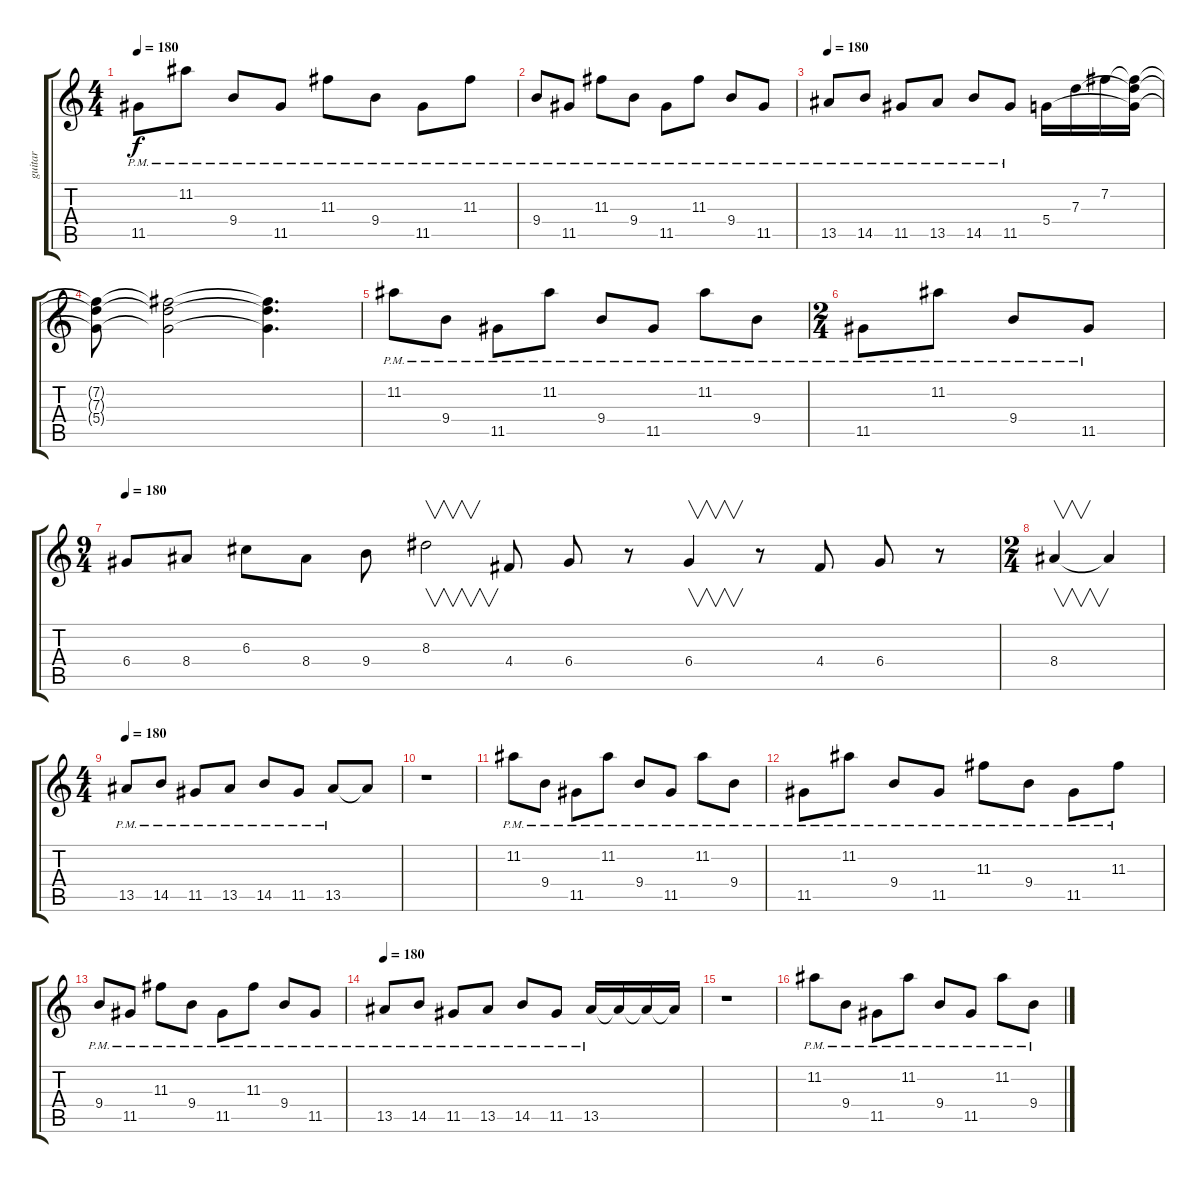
\track ("guitar" "guitar") {instrument distortionguitar}
\staff {score tabs}
\tuning (E4 B3 G3 D3 A2 E2) {hide}
\ts (4 4)
\tempo 180
\clef g2
\ks c
11.5{pm}.8{dy f} 11.2{pm}.8 9.4{pm}.8 11.5{pm}.8 11.3{pm}.8 9.4{pm}.8 11.5{pm}.8 11.3{pm}.8 |
9.4{pm}.8 11.5{pm}.8 11.3{pm}.8 9.4{pm}.8 11.5{pm}.8 11.3{pm}.8 9.4{pm}.8 11.5{pm}.8 |
\tempo 180
13.5{pm}.8 14.5{pm}.8 11.5{pm}.8 13.5{pm}.8 14.5{pm}.8 11.5{pm}.8 5.4.16 7.3.16 7.2.16 (7.2{t} 7.3{t} 5.4{t}).16 |
(7.2{t} 7.3{t} 5.4{t}).8 (7.2{t} 7.3{t} 5.4{t}).2 (7.2{t} 7.3{t} 5.4{t}).4{d} |
11.2{pm}.8 9.4{pm}.8 11.5{pm}.8 11.2{pm}.8 9.4{pm}.8 11.5{pm}.8 11.2{pm}.8 9.4{pm}.8 |
\ts (2 4)
11.5{pm}.8 11.2{pm}.8 9.4{pm}.8 11.5{pm}.8 |
\ts (9 4)
\tempo 180
6.4.8 8.4.8 6.3.8 8.4.8 9.4.8 8.3.2{v} 4.4.8 6.4.8 r.8 6.4.4{v} r.8 4.4.8 6.4.8 r.8 |
\ts (2 4)
8.4.4{v} 8.4{t}.4 |
\ts (4 4)
\tempo 180
13.5{pm}.8 14.5{pm}.8 11.5{pm}.8 13.5{pm}.8 14.5{pm}.8 11.5{pm}.8 13.5{pm}.8 13.5{t}.8 |
r.1 |
11.2{pm}.8 9.4{pm}.8 11.5{pm}.8 11.2{pm}.8 9.4{pm}.8 11.5{pm}.8 11.2{pm}.8 9.4{pm}.8 |
11.5{pm}.8 11.2{pm}.8 9.4{pm}.8 11.5{pm}.8 11.3{pm}.8 9.4{pm}.8 11.5{pm}.8 11.3{pm}.8 |
9.4{pm}.8 11.5{pm}.8 11.3{pm}.8 9.4{pm}.8 11.5{pm}.8 11.3{pm}.8 9.4{pm}.8 11.5{pm}.8 |
\tempo 180
13.5{pm}.8 14.5{pm}.8 11.5{pm}.8 13.5{pm}.8 14.5{pm}.8 11.5{pm}.8 13.5{pm}.16 13.5{t}.16 13.5{t}.16 13.5{t}.16 |
r.1 |
11.2{pm}.8 9.4{pm}.8 11.5{pm}.8 11.2{pm}.8 9.4{pm}.8 11.5{pm}.8 11.2{pm}.8 9.4{pm}.8
